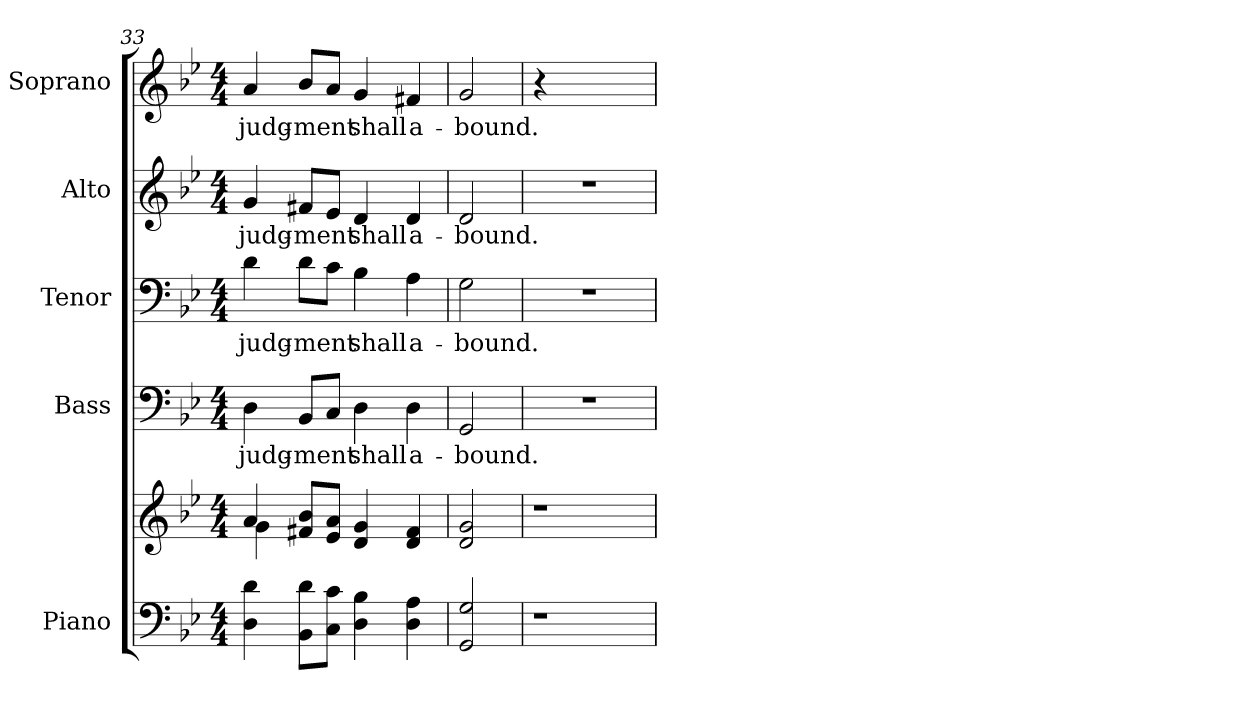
**kern	**kern	**kern	**text	**kern	**text	**kern	**text	**kern	**text
*part5	*part5	*part4	*part4	*part3	*part3	*part2	*part2	*part1	*part1
*staff6	*staff5	*staff4	*staff4	*staff3	*staff3	*staff2	*staff2	*staff1	*staff1
*I"Piano	*	*I"Bass	*	*I"Tenor	*	*I"Alto	*	*I"Soprano	*
*I'Pno.	*	*I'B.	*	*I'T.	*	*I'A.	*	*I'S.	*
!!LO:PB:g=z
*clefF4	*clefG2	*clefF4	*	*clefF4	*	*clefG2	*	*clefG2	*
*k[b-e-]	*k[b-e-]	*k[b-e-]	*	*k[b-e-]	*	*k[b-e-]	*	*k[b-e-]	*
*B-:	*B-:	*B-:	*	*B-:	*	*B-:	*	*B-:	*
*M4/4	*M4/4	*M4/4	*	*M4/4	*	*M4/4	*	*M4/4	*
=33	=33	=33	=33	=33	=33	=33	=33	=33	=33
*	*^	*	*	*	*	*	*	*	*
!	!	!	!	!LO:LY:b:color=#000000	!	!	!	!	!	!
!	!	!	!	!	!	!LO:LY:b:color=#000000	!	!	!	!
!	!	!	!	!	!	!	!	!LO:LY:b:color=#000000	!	!
!	!	!	!	!	!	!	!	!	!	!LO:LY:b:color=#000000
4Di\ 4di	4ai/	4gi\	4Di\	judg-	4di\	judg-	4gi/	judg-	4ai/	judg-
!	!	!	!	!LO:LY:b:color=#000000	!	!	!	!	!	!
!	!	!	!	!	!	!LO:LY:b:color=#000000	!	!	!	!
!	!	!	!	!	!	!	!	!LO:LY:b:color=#000000	!	!
!	!	!	!	!	!	!	!	!	!	!LO:LY:b:color=#000000
8BB-i\ 8diL	8f#Xi/ 8b-iL	4ryy	8BB-i/L	-ment	8di\L	-ment	8f#Xi/L	-ment	8b-i/L	-ment
8Ci\ 8ciJ	8e-i/ 8aiJ	.	8Ci/J	.	8ci\J	.	8e-i/J	.	8ai/J	.
!	!	!	!	!LO:LY:b:color=#000000	!	!	!	!	!	!
!	!	!	!	!	!	!LO:LY:b:color=#000000	!	!	!	!
!	!	!	!	!	!	!	!	!LO:LY:b:color=#000000	!	!
!	!	!	!	!	!	!	!	!	!	!LO:LY:b:color=#000000
4Di\ 4B-i	4di/ 4gi	2ryy	4Di\	shall	4B-i\	shall	4di/	shall	4gi/	shall
!	!	!	!	!LO:LY:b:color=#000000	!	!	!	!	!	!
!	!	!	!	!	!	!LO:LY:b:color=#000000	!	!	!	!
!	!	!	!	!	!	!	!	!LO:LY:b:color=#000000	!	!
!	!	!	!	!	!	!	!	!	!	!LO:LY:b:color=#000000
4Di\ 4Ai	4di/ 4f#i	.	4Di\	a-	4Ai\	a-	4di/	a-	4f#Xi/	a-
*	*v	*v	*	*	*	*	*	*	*	*
=34	=34	=34	=34	=34	=34	=34	=34	=34	=34
!	!	!	!LO:LY:b:color=#000000	!	!	!	!	!	!
!	!	!	!	!	!LO:LY:b:color=#000000	!	!	!	!
!	!	!	!	!	!	!	!LO:LY:b:color=#000000	!	!
!	!	!	!	!	!	!	!	!	!LO:LY:b:color=#000000
2GGi/ 2Gi	2di/ 2gi	2GGi/	-bound.	2Gi\	-bound.	2di/	-bound.	2gi/	-bound.
=35	=35	=35	=35	=35	=35	=35	=35	=35	=35
!LO:N:vis=1	!LO:N:vis=1	!LO:N:vis=1	!	!LO:N:vis=1	!	!LO:N:vis=1	!	!	!
4r	4r	1r	.	1r	.	1r	.	4r	.
2.ryy	2.ryy	.	.	.	.	.	.	2.ryy	.
=	=	=	=	=	=	=	=	=	=
*-	*-	*-	*-	*-	*-	*-	*-	*-	*-
